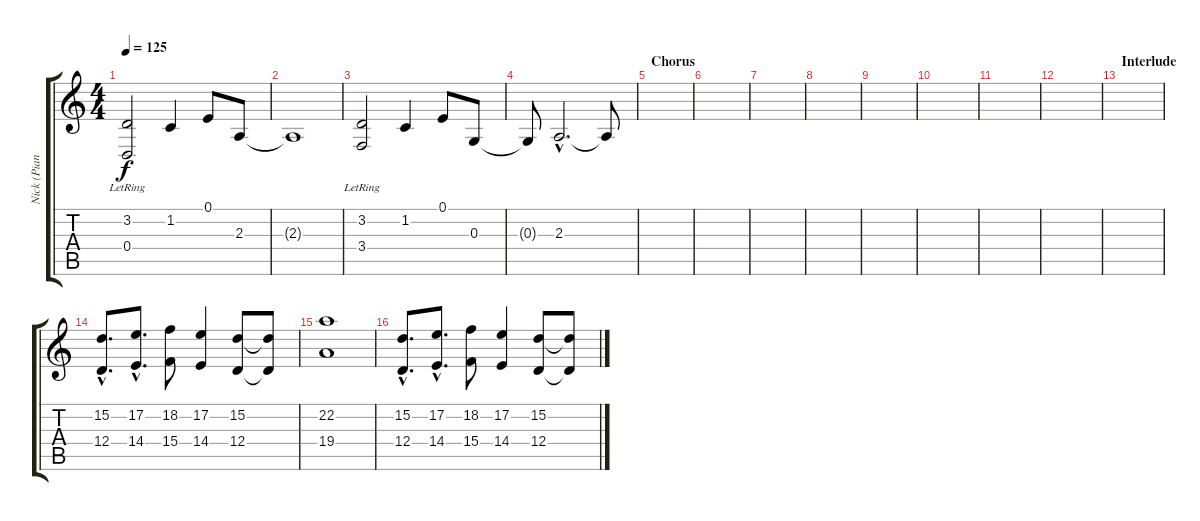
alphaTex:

\track ("Nick (Piano)" "Nick (Pian") {instrument acousticgrandpiano}
\staff {score tabs}
\tuning (E4 B3 G3 D3 A2 E2) {hide}
\ts (4 4)
\tempo 125
\clef g2
\ks c
(3.2 0.4{lr}).2{dy f} 1.2.4 0.1.8 2.3.8 |
2.3{t}.1 |
(3.2 3.4{lr}).2 1.2.4 0.1.8 0.3.8 |
0.3{t}.8 2.3{hac}.2{d} 2.3{t}.8 |
\section ("" "Chorus")
|
|
|
|
|
|
|
|
\section ("" "Interlude")
|
(15.2{hac} 12.4{hac}).8{d} (17.2{hac} 14.4{hac}).8{d} (18.2 15.4).8 (17.2 14.4).4 (15.2 12.4).8 (15.2{t} 12.4{t}).8 |
(22.2 19.4).1 |
(15.2{hac} 12.4{hac}).8{d} (17.2{hac} 14.4{hac}).8{d} (18.2 15.4).8 (17.2 14.4).4 (15.2 12.4).8 (15.2{t} 12.4{t}).8
